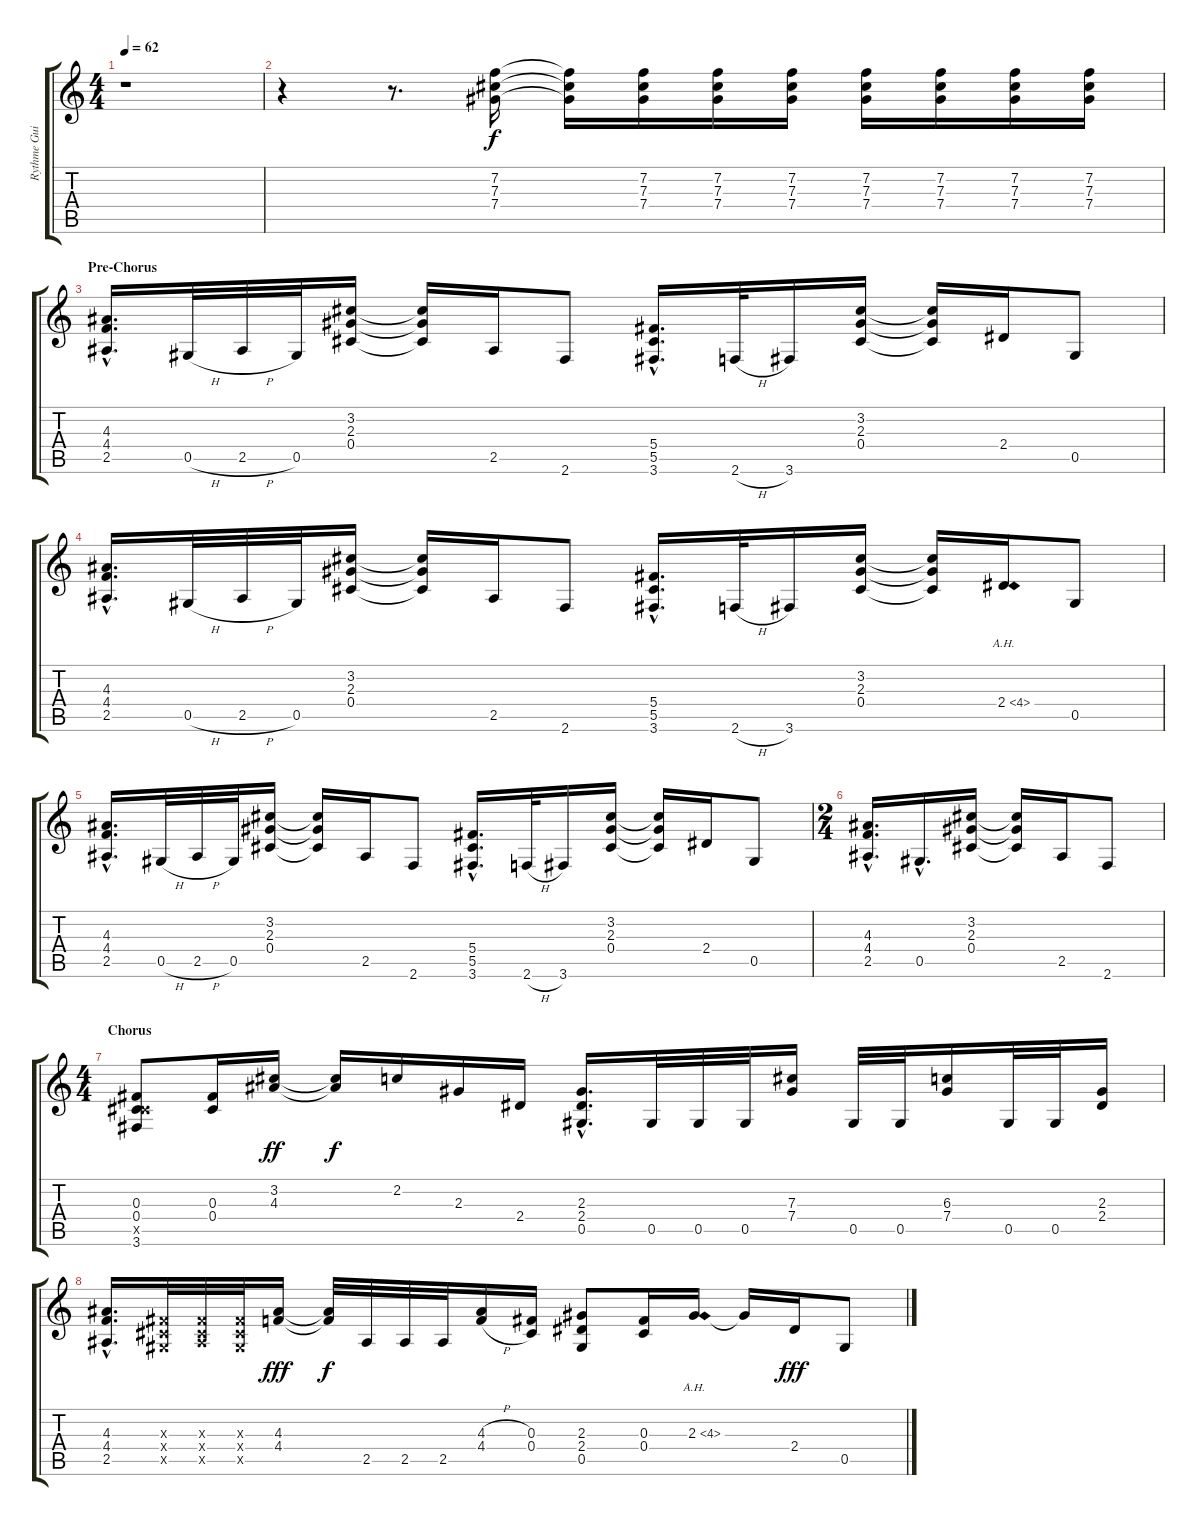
\track ("Rythme Guitar" "Rythme Gui") {instrument distortionguitar}
\staff {score tabs}
\tuning (Eb4 Bb3 Gb3 Db3 Ab2 Eb2) {hide}
\ts (4 4)
\tempo 62
\clef g2
\ks c
r.1{dy f} |
r.4 r.8{d} (7.2 7.3 7.4).16 (7.2{t} 7.3{t} 7.4{t}).16 (7.2 7.3 7.4).16 (7.2 7.3 7.4).16 (7.2 7.3 7.4).16 (7.2 7.3 7.4).16 (7.2 7.3 7.4).16 (7.2 7.3 7.4).16 (7.2 7.3 7.4).16 |
\section ("" "Pre-Chorus")
(4.3{hac} 4.4{hac} 2.5{hac}).16{d} 0.5{h}.32 2.5{h}.32 0.5.32 (3.2 2.3 0.4).16 (3.2{t} 2.3{t} 0.4{t}).16 2.5.16 2.6.8 (5.4{hac} 5.5{hac} 3.6{hac}).16{d} 2.6{h}.32 3.6.16 (3.2 2.3 0.4).16 (3.2{t} 2.3{t} 0.4{t}).16 2.4.16 0.5.8 |
(4.3{hac} 4.4{hac} 2.5{hac}).16{d} 0.5{h}.32 2.5{h}.32 0.5.32 (3.2 2.3 0.4).16 (3.2{t} 2.3{t} 0.4{t}).16 2.5.16 2.6.8 (5.4{hac} 5.5{hac} 3.6{hac}).16{d} 2.6{h}.32 3.6.16 (3.2 2.3 0.4).16 (3.2{t} 2.3{t} 0.4{t}).16 2.4{ah 2}.16 0.5.8 |
(4.3{hac} 4.4{hac} 2.5{hac}).16{d} 0.5{h}.32 2.5{h}.32 0.5.32 (3.2 2.3 0.4).16 (3.2{t} 2.3{t} 0.4{t}).16 2.5.16 2.6.8 (5.4{hac} 5.5{hac} 3.6{hac}).16{d} 2.6{h}.32 3.6.16 (3.2 2.3 0.4).16 (3.2{t} 2.3{t} 0.4{t}).16 2.4.16 0.5.8 |
\ts (2 4)
(4.3{hac} 4.4{hac} 2.5{hac}).16{d} 0.5{hac}.16{d} (3.2 2.3 0.4).16 (3.2{t} 2.3{t} 0.4{t}).16 2.5.16 2.6.8 |
\ts (4 4)
\section ("" "Chorus")
(0.3 0.4 5.5{x} 3.6).8 (0.3 0.4).16 (3.2 4.3).16{dy ff} (3.2{t} 4.3{t}).16{dy f} 2.2.16 2.3.16 2.4.16 (2.3{hac} 2.4{hac} 0.5{hac}).16{d} 0.5.32 0.5.32 0.5.32 (7.3 7.4).16 0.5.32 0.5.32 (6.3 7.4).16 0.5.32 0.5.32 (2.3 2.4).16 |
(4.3{hac} 4.4{hac} 2.5{hac}).16{d} (0.3{x} 0.4{x} 0.5{x}).32 (0.3{x} 0.4{x} 2.5{x}).32 (0.3{x} 0.4{x} 0.5{x}).32 (4.3 4.4).16{dy fff} (4.3{t} 4.4{t}).32{dy f} 2.5.32 2.5.32 2.5.32 (4.3{h} 4.4{h}).16 (0.3 0.4).16 (2.3 2.4 0.5).8 (0.3 0.4).16 2.3{ah 2}.16 2.3{t}.16 2.4.16{dy fff} 0.5.8
